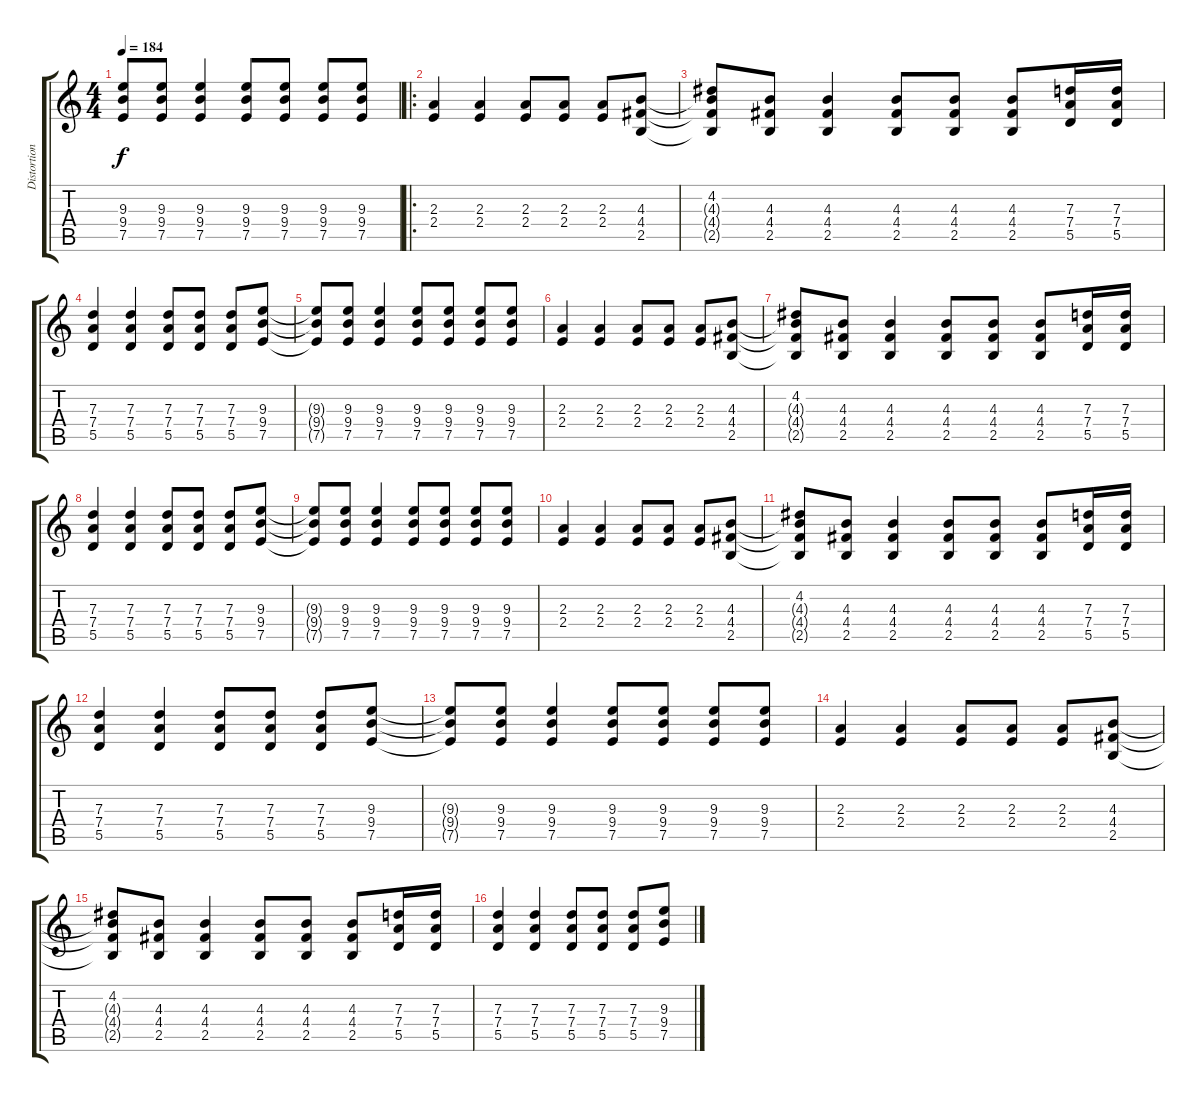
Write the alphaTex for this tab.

\track ("Distortion Guitar" "Distortion") {instrument overdrivenguitar}
\staff {score tabs}
\tuning (E4 B3 G3 D3 A2 E2) {hide}
\ts (4 4)
\tempo 184
\clef g2
\ks c
(9.3{t} 9.4{t} 7.5{t}).8{dy f} (9.3 9.4 7.5).8 (9.3 9.4 7.5).4 (9.3 9.4 7.5).8 (9.3 9.4 7.5).8 (9.3 9.4 7.5).8 (9.3 9.4 7.5).8 |
\ro
(2.3 2.4).4 (2.3 2.4).4 (2.3 2.4).8 (2.3 2.4).8 (2.3 2.4).8 (4.3 4.4 2.5).8 |
(4.2 4.3{t} 4.4{t} 2.5{t}).8 (4.3 4.4 2.5).8 (4.3 4.4 2.5).4 (4.3 4.4 2.5).8 (4.3 4.4 2.5).8 (4.3 4.4 2.5).8 (7.3 7.4 5.5).16 (7.3 7.4 5.5).16 |
(7.3 7.4 5.5).4 (7.3 7.4 5.5).4 (7.3 7.4 5.5).8 (7.3 7.4 5.5).8 (7.3 7.4 5.5).8 (9.3 9.4 7.5).8 |
(9.3{t} 9.4{t} 7.5{t}).8 (9.3 9.4 7.5).8 (9.3 9.4 7.5).4 (9.3 9.4 7.5).8 (9.3 9.4 7.5).8 (9.3 9.4 7.5).8 (9.3 9.4 7.5).8 |
(2.3 2.4).4 (2.3 2.4).4 (2.3 2.4).8 (2.3 2.4).8 (2.3 2.4).8 (4.3 4.4 2.5).8 |
(4.2 4.3{t} 4.4{t} 2.5{t}).8 (4.3 4.4 2.5).8 (4.3 4.4 2.5).4 (4.3 4.4 2.5).8 (4.3 4.4 2.5).8 (4.3 4.4 2.5).8 (7.3 7.4 5.5).16 (7.3 7.4 5.5).16 |
(7.3 7.4 5.5).4 (7.3 7.4 5.5).4 (7.3 7.4 5.5).8 (7.3 7.4 5.5).8 (7.3 7.4 5.5).8 (9.3 9.4 7.5).8 |
(9.3{t} 9.4{t} 7.5{t}).8 (9.3 9.4 7.5).8 (9.3 9.4 7.5).4 (9.3 9.4 7.5).8 (9.3 9.4 7.5).8 (9.3 9.4 7.5).8 (9.3 9.4 7.5).8 |
(2.3 2.4).4 (2.3 2.4).4 (2.3 2.4).8 (2.3 2.4).8 (2.3 2.4).8 (4.3 4.4 2.5).8 |
(4.2 4.3{t} 4.4{t} 2.5{t}).8 (4.3 4.4 2.5).8 (4.3 4.4 2.5).4 (4.3 4.4 2.5).8 (4.3 4.4 2.5).8 (4.3 4.4 2.5).8 (7.3 7.4 5.5).16 (7.3 7.4 5.5).16 |
(7.3 7.4 5.5).4 (7.3 7.4 5.5).4 (7.3 7.4 5.5).8 (7.3 7.4 5.5).8 (7.3 7.4 5.5).8 (9.3 9.4 7.5).8 |
(9.3{t} 9.4{t} 7.5{t}).8 (9.3 9.4 7.5).8 (9.3 9.4 7.5).4 (9.3 9.4 7.5).8 (9.3 9.4 7.5).8 (9.3 9.4 7.5).8 (9.3 9.4 7.5).8 |
(2.3 2.4).4 (2.3 2.4).4 (2.3 2.4).8 (2.3 2.4).8 (2.3 2.4).8 (4.3 4.4 2.5).8 |
(4.2 4.3{t} 4.4{t} 2.5{t}).8 (4.3 4.4 2.5).8 (4.3 4.4 2.5).4 (4.3 4.4 2.5).8 (4.3 4.4 2.5).8 (4.3 4.4 2.5).8 (7.3 7.4 5.5).16 (7.3 7.4 5.5).16 |
(7.3 7.4 5.5).4 (7.3 7.4 5.5).4 (7.3 7.4 5.5).8 (7.3 7.4 5.5).8 (7.3 7.4 5.5).8 (9.3 9.4 7.5).8
